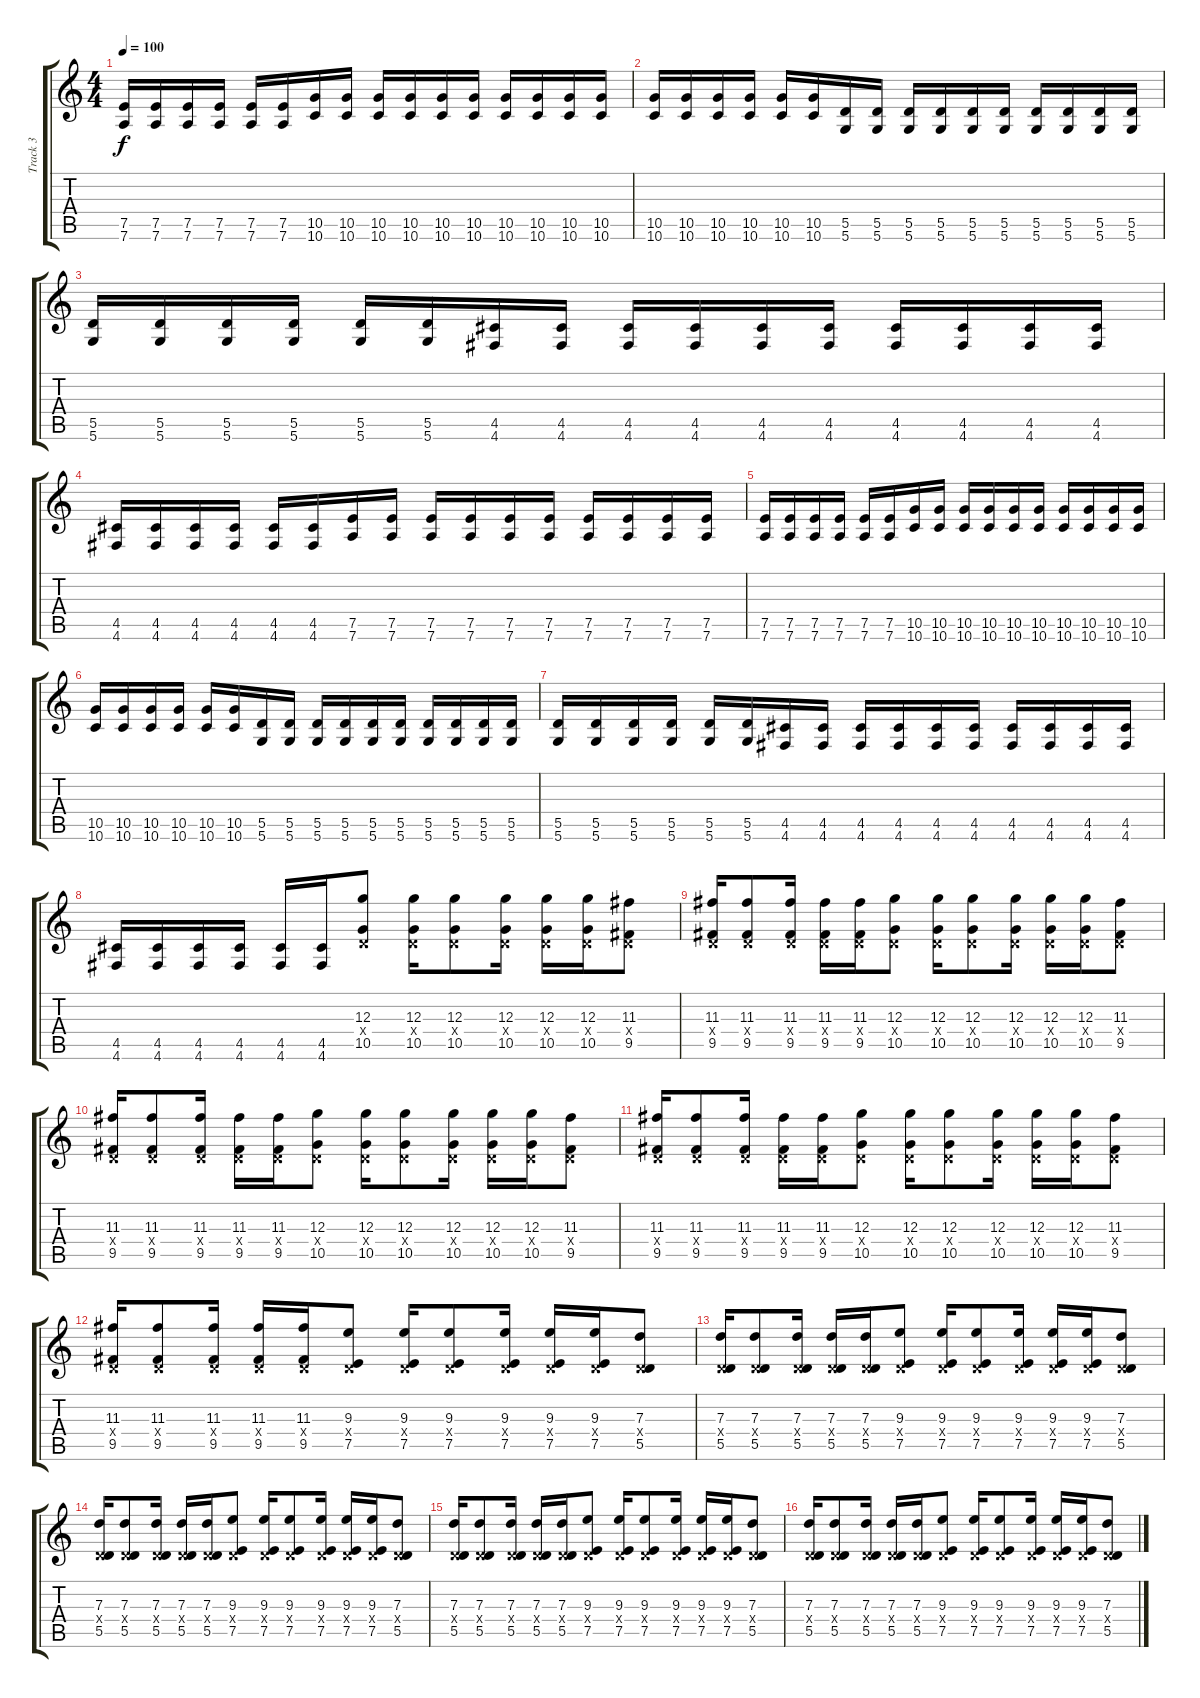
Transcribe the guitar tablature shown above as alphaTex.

\track ("Track 3" "Track 3") {instrument overdrivenguitar}
\staff {score tabs}
\tuning (E4 B3 G3 D3 A2 D2) {hide}
\ts (4 4)
\tempo 100
\clef g2
\ks c
(7.5 7.6).16{dy f} (7.5 7.6).16 (7.5 7.6).16 (7.5 7.6).16 (7.5 7.6).16 (7.5 7.6).16 (10.5 10.6).16 (10.5 10.6).16 (10.5 10.6).16 (10.5 10.6).16 (10.5 10.6).16 (10.5 10.6).16 (10.5 10.6).16 (10.5 10.6).16 (10.5 10.6).16 (10.5 10.6).16 |
(10.5 10.6).16 (10.5 10.6).16 (10.5 10.6).16 (10.5 10.6).16 (10.5 10.6).16 (10.5 10.6).16 (5.5 5.6).16 (5.5 5.6).16 (5.5 5.6).16 (5.5 5.6).16 (5.5 5.6).16 (5.5 5.6).16 (5.5 5.6).16 (5.5 5.6).16 (5.5 5.6).16 (5.5 5.6).16 |
(5.5 5.6).16 (5.5 5.6).16 (5.5 5.6).16 (5.5 5.6).16 (5.5 5.6).16 (5.5 5.6).16 (4.5 4.6).16 (4.5 4.6).16 (4.5 4.6).16 (4.5 4.6).16 (4.5 4.6).16 (4.5 4.6).16 (4.5 4.6).16 (4.5 4.6).16 (4.5 4.6).16 (4.5 4.6).16 |
(4.5 4.6).16 (4.5 4.6).16 (4.5 4.6).16 (4.5 4.6).16 (4.5 4.6).16 (4.5 4.6).16 (7.5 7.6).16 (7.5 7.6).16 (7.5 7.6).16 (7.5 7.6).16 (7.5 7.6).16 (7.5 7.6).16 (7.5 7.6).16 (7.5 7.6).16 (7.5 7.6).16 (7.5 7.6).16 |
(7.5 7.6).16 (7.5 7.6).16 (7.5 7.6).16 (7.5 7.6).16 (7.5 7.6).16 (7.5 7.6).16 (10.5 10.6).16 (10.5 10.6).16 (10.5 10.6).16 (10.5 10.6).16 (10.5 10.6).16 (10.5 10.6).16 (10.5 10.6).16 (10.5 10.6).16 (10.5 10.6).16 (10.5 10.6).16 |
(10.5 10.6).16 (10.5 10.6).16 (10.5 10.6).16 (10.5 10.6).16 (10.5 10.6).16 (10.5 10.6).16 (5.5 5.6).16 (5.5 5.6).16 (5.5 5.6).16 (5.5 5.6).16 (5.5 5.6).16 (5.5 5.6).16 (5.5 5.6).16 (5.5 5.6).16 (5.5 5.6).16 (5.5 5.6).16 |
(5.5 5.6).16 (5.5 5.6).16 (5.5 5.6).16 (5.5 5.6).16 (5.5 5.6).16 (5.5 5.6).16 (4.5 4.6).16 (4.5 4.6).16 (4.5 4.6).16 (4.5 4.6).16 (4.5 4.6).16 (4.5 4.6).16 (4.5 4.6).16 (4.5 4.6).16 (4.5 4.6).16 (4.5 4.6).16 |
(4.5 4.6).16 (4.5 4.6).16 (4.5 4.6).16 (4.5 4.6).16 (4.5 4.6).16 (4.5 4.6).16 (12.3 0.4{x} 10.5).8 (12.3 0.4{x} 10.5).16 (12.3 0.4{x} 10.5).8 (12.3 0.4{x} 10.5).16 (12.3 0.4{x} 10.5).16 (12.3 0.4{x} 10.5).16 (11.3 0.4{x} 9.5).8 |
(11.3 0.4{x} 9.5).16 (11.3 0.4{x} 9.5).8 (11.3 0.4{x} 9.5).16 (11.3 0.4{x} 9.5).16 (11.3 0.4{x} 9.5).16 (12.3 0.4{x} 10.5).8 (12.3 0.4{x} 10.5).16 (12.3 0.4{x} 10.5).8 (12.3 0.4{x} 10.5).16 (12.3 0.4{x} 10.5).16 (12.3 0.4{x} 10.5).16 (11.3 0.4{x} 9.5).8 |
(11.3 0.4{x} 9.5).16 (11.3 0.4{x} 9.5).8 (11.3 0.4{x} 9.5).16 (11.3 0.4{x} 9.5).16 (11.3 0.4{x} 9.5).16 (12.3 0.4{x} 10.5).8 (12.3 0.4{x} 10.5).16 (12.3 0.4{x} 10.5).8 (12.3 0.4{x} 10.5).16 (12.3 0.4{x} 10.5).16 (12.3 0.4{x} 10.5).16 (11.3 0.4{x} 9.5).8 |
(11.3 0.4{x} 9.5).16 (11.3 0.4{x} 9.5).8 (11.3 0.4{x} 9.5).16 (11.3 0.4{x} 9.5).16 (11.3 0.4{x} 9.5).16 (12.3 0.4{x} 10.5).8 (12.3 0.4{x} 10.5).16 (12.3 0.4{x} 10.5).8 (12.3 0.4{x} 10.5).16 (12.3 0.4{x} 10.5).16 (12.3 0.4{x} 10.5).16 (11.3 0.4{x} 9.5).8 |
(11.3 0.4{x} 9.5).16 (11.3 0.4{x} 9.5).8 (11.3 0.4{x} 9.5).16 (11.3 0.4{x} 9.5).16 (11.3 0.4{x} 9.5).16 (9.3 0.4{x} 7.5).8 (9.3 0.4{x} 7.5).16 (9.3 0.4{x} 7.5).8 (9.3 0.4{x} 7.5).16 (9.3 0.4{x} 7.5).16 (9.3 0.4{x} 7.5).16 (7.3 0.4{x} 5.5).8 |
(7.3 0.4{x} 5.5).16 (7.3 0.4{x} 5.5).8 (7.3 0.4{x} 5.5).16 (7.3 0.4{x} 5.5).16 (7.3 0.4{x} 5.5).16 (9.3 0.4{x} 7.5).8 (9.3 0.4{x} 7.5).16 (9.3 0.4{x} 7.5).8 (9.3 0.4{x} 7.5).16 (9.3 0.4{x} 7.5).16 (9.3 0.4{x} 7.5).16 (7.3 0.4{x} 5.5).8 |
(7.3 0.4{x} 5.5).16 (7.3 0.4{x} 5.5).8 (7.3 0.4{x} 5.5).16 (7.3 0.4{x} 5.5).16 (7.3 0.4{x} 5.5).16 (9.3 0.4{x} 7.5).8 (9.3 0.4{x} 7.5).16 (9.3 0.4{x} 7.5).8 (9.3 0.4{x} 7.5).16 (9.3 0.4{x} 7.5).16 (9.3 0.4{x} 7.5).16 (7.3 0.4{x} 5.5).8 |
(7.3 0.4{x} 5.5).16 (7.3 0.4{x} 5.5).8 (7.3 0.4{x} 5.5).16 (7.3 0.4{x} 5.5).16 (7.3 0.4{x} 5.5).16 (9.3 0.4{x} 7.5).8 (9.3 0.4{x} 7.5).16 (9.3 0.4{x} 7.5).8 (9.3 0.4{x} 7.5).16 (9.3 0.4{x} 7.5).16 (9.3 0.4{x} 7.5).16 (7.3 0.4{x} 5.5).8 |
(7.3 0.4{x} 5.5).16 (7.3 0.4{x} 5.5).8 (7.3 0.4{x} 5.5).16 (7.3 0.4{x} 5.5).16 (7.3 0.4{x} 5.5).16 (9.3 0.4{x} 7.5).8 (9.3 0.4{x} 7.5).16 (9.3 0.4{x} 7.5).8 (9.3 0.4{x} 7.5).16 (9.3 0.4{x} 7.5).16 (9.3 0.4{x} 7.5).16 (7.3 0.4{x} 5.5).8
